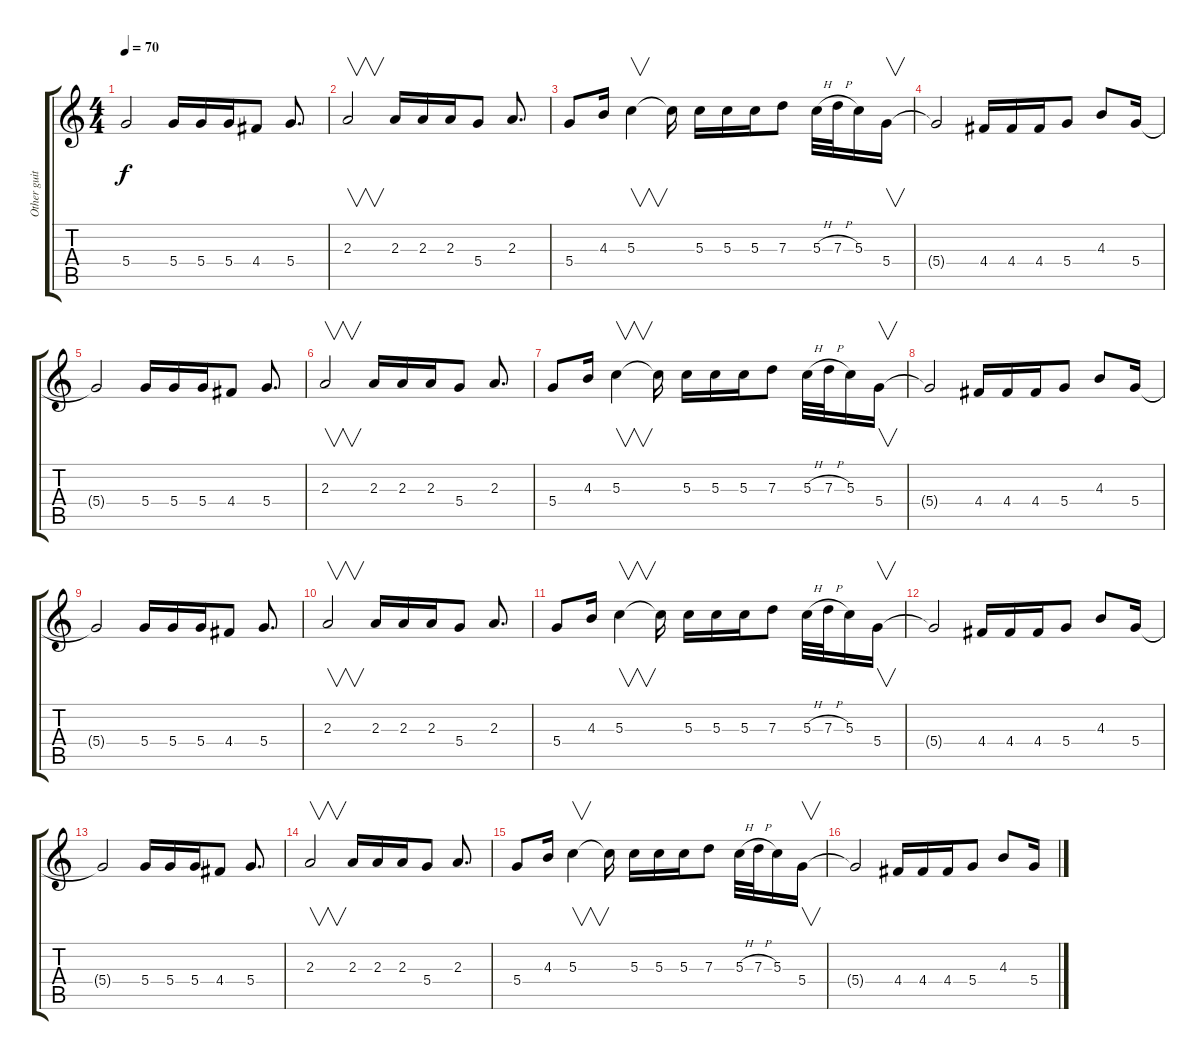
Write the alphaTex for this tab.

\track ("Other guitar 2" "Other guit") {instrument distortionguitar}
\staff {score tabs}
\tuning (E4 B3 G3 D3 A2 E2) {hide}
\ts (4 4)
\tempo 70
\clef g2
\ks c
5.4{t}.2{dy f} 5.4.16 5.4.16 5.4.16 4.4.8 5.4.8{d} |
2.3.2{v} 2.3.16 2.3.16 2.3.16 5.4.8 2.3.8{d} |
5.4.8 4.3.16 5.3.4{v} 5.3{t}.16 5.3.16 5.3.16 5.3.16 7.3.8 5.3{h}.32 7.3{h}.32 5.3.16 5.4.16{v} |
5.4{t}.2 4.4.16 4.4.16 4.4.16 5.4.8 4.3.8 5.4.16 |
5.4{t}.2 5.4.16 5.4.16 5.4.16 4.4.8 5.4.8{d} |
2.3.2{v} 2.3.16 2.3.16 2.3.16 5.4.8 2.3.8{d} |
5.4.8 4.3.16 5.3.4{v} 5.3{t}.16 5.3.16 5.3.16 5.3.16 7.3.8 5.3{h}.32 7.3{h}.32 5.3.16 5.4.16{v} |
5.4{t}.2 4.4.16 4.4.16 4.4.16 5.4.8 4.3.8 5.4.16 |
5.4{t}.2 5.4.16 5.4.16 5.4.16 4.4.8 5.4.8{d} |
2.3.2{v} 2.3.16 2.3.16 2.3.16 5.4.8 2.3.8{d} |
5.4.8 4.3.16 5.3.4{v} 5.3{t}.16 5.3.16 5.3.16 5.3.16 7.3.8 5.3{h}.32 7.3{h}.32 5.3.16 5.4.16{v} |
5.4{t}.2 4.4.16 4.4.16 4.4.16 5.4.8 4.3.8 5.4.16 |
5.4{t}.2 5.4.16 5.4.16 5.4.16 4.4.8 5.4.8{d} |
2.3.2{v} 2.3.16 2.3.16 2.3.16 5.4.8 2.3.8{d} |
5.4.8 4.3.16 5.3.4{v} 5.3{t}.16 5.3.16 5.3.16 5.3.16 7.3.8 5.3{h}.32 7.3{h}.32 5.3.16 5.4.16{v} |
5.4{t}.2 4.4.16 4.4.16 4.4.16 5.4.8 4.3.8 5.4.16
